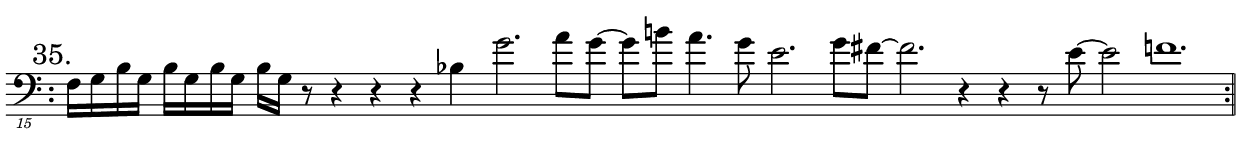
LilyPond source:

\version "2.19.80"


phrase = \relative c,, {

  \clef "bass_15"
  \mark "35." 
  \cadenzaOn
  f16[ g b g] b[ g b g] b[ g] r8 r4 r r
  bes4 g'2. a8[ g~] g[ b!] a4. g8 e2. g8[ fis~] fis2.
  r4 r r8 e8~ e2 f1.

}

\score {
  \midi { }
  \defineBarLine ":" #'("" ":" "")
  \new Staff = "phrase" {
    \bar ":"
    \phrase
    \set Score.repeatCommands = #'(end-repeat)
  }
  \layout {
    \context { \Staff
      \remove Time_signature_engraver
      \override BarLine.hair-thickness = #-1
      \override BarLine.thick-thickness = #-1
    }
  }
}
\header { tagline = "" }
\paper {
  top-margin = 1
  bottom-margin = 1
  left-margin = 1
  right-margin = 1
  indent = 0
}

